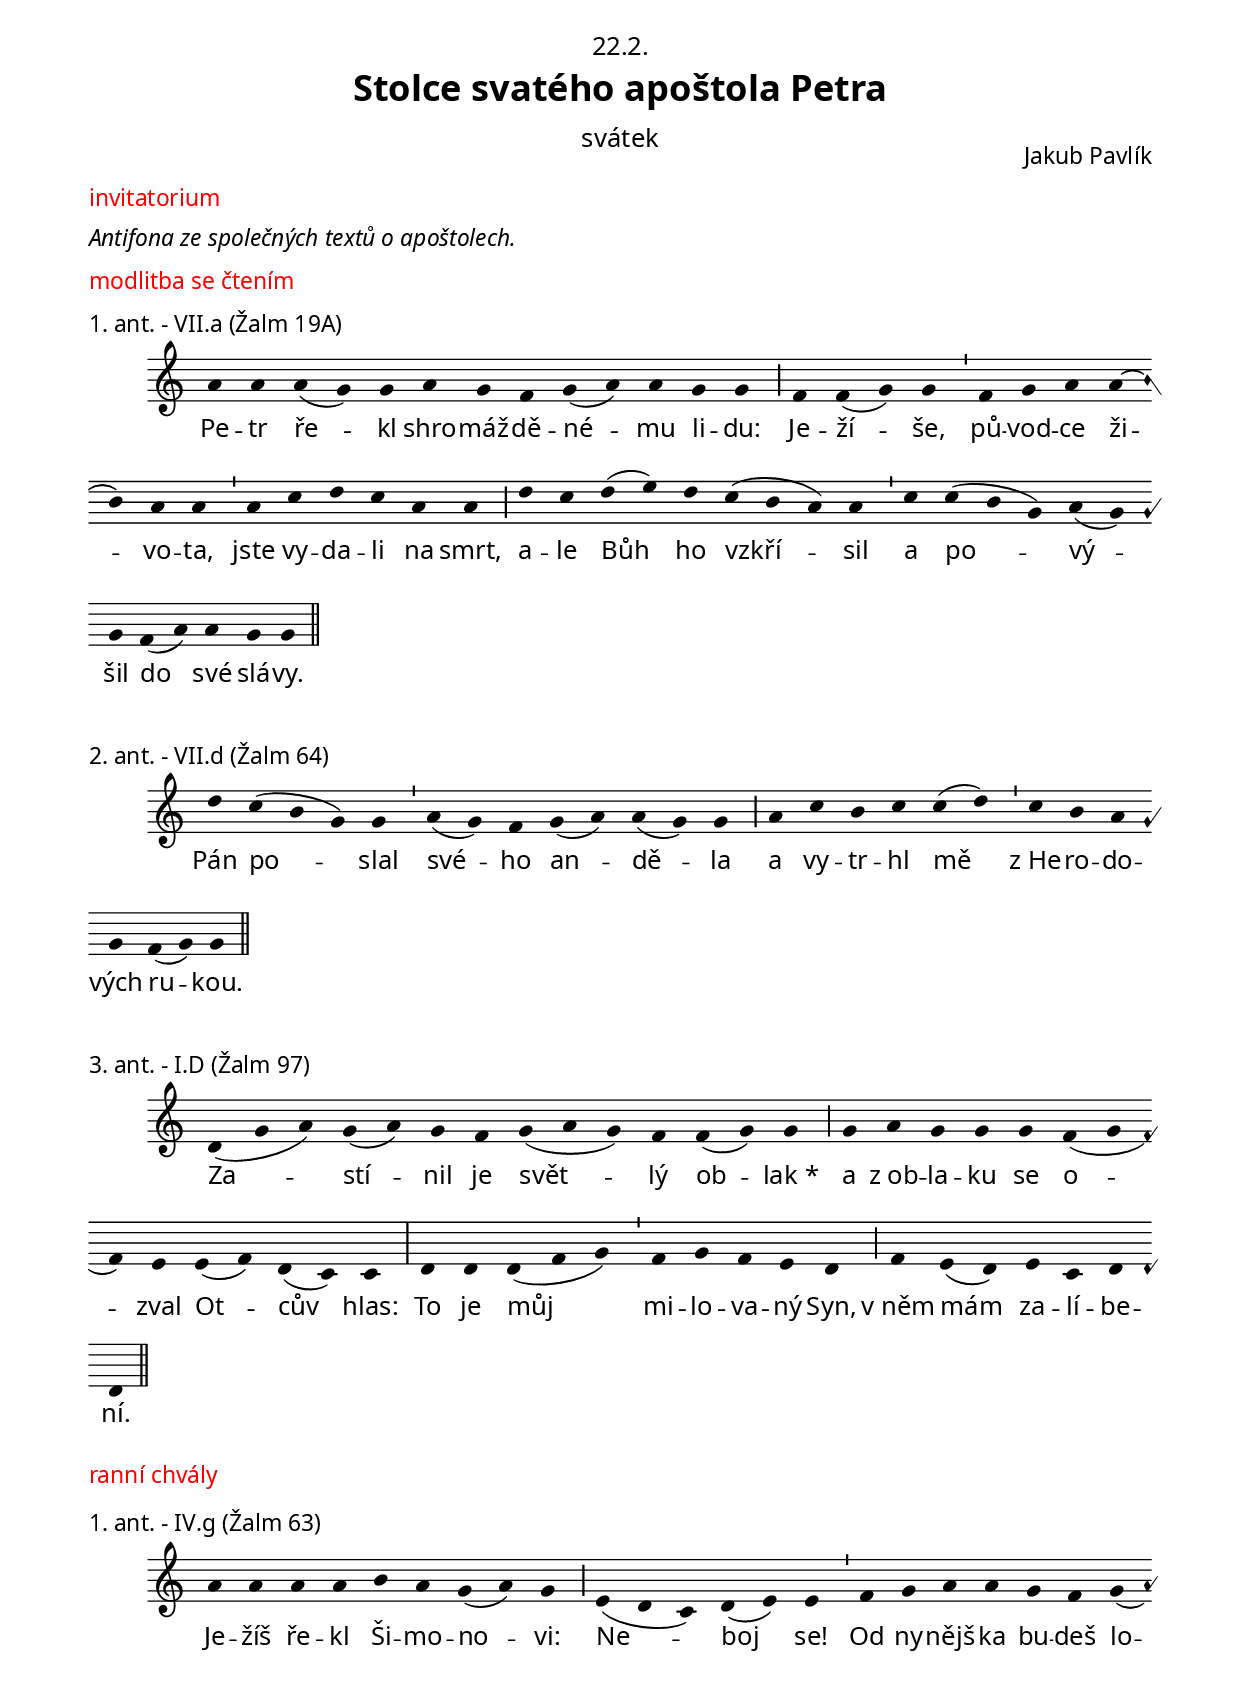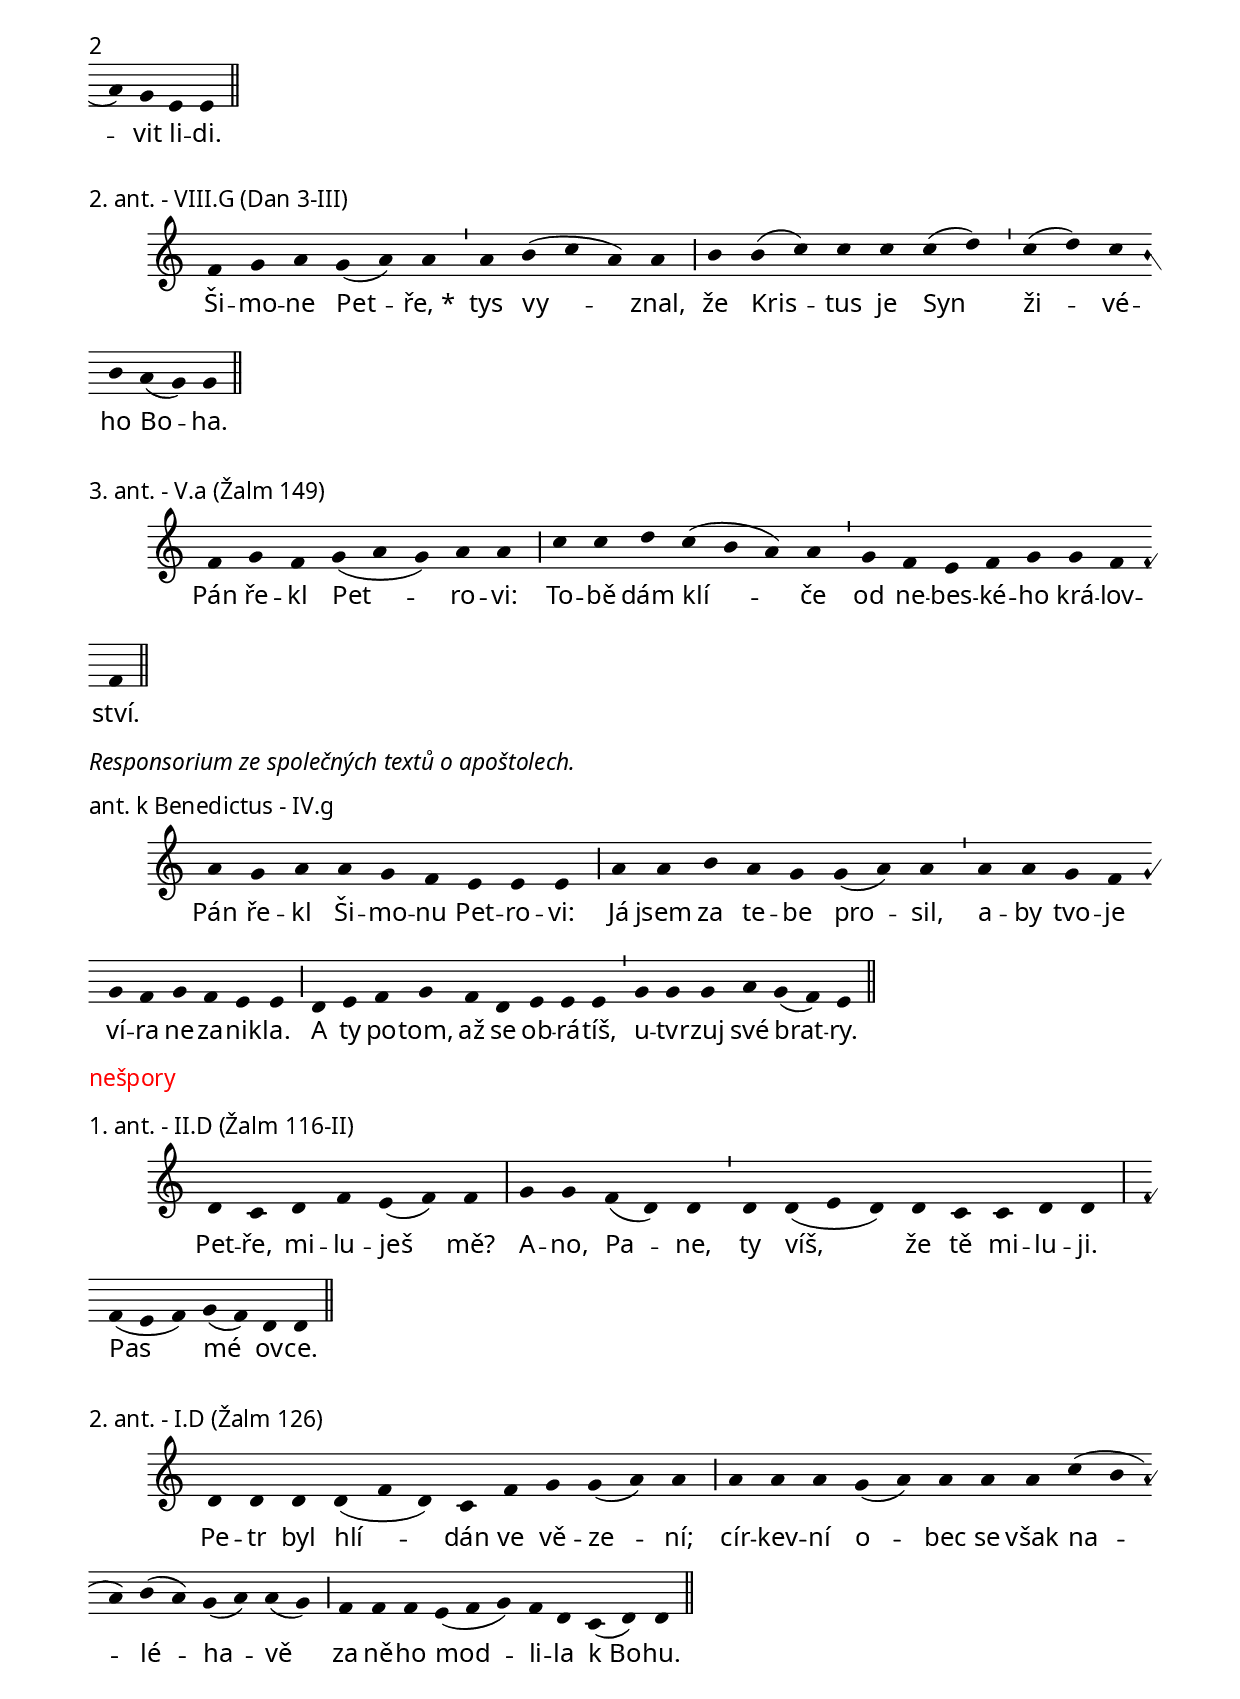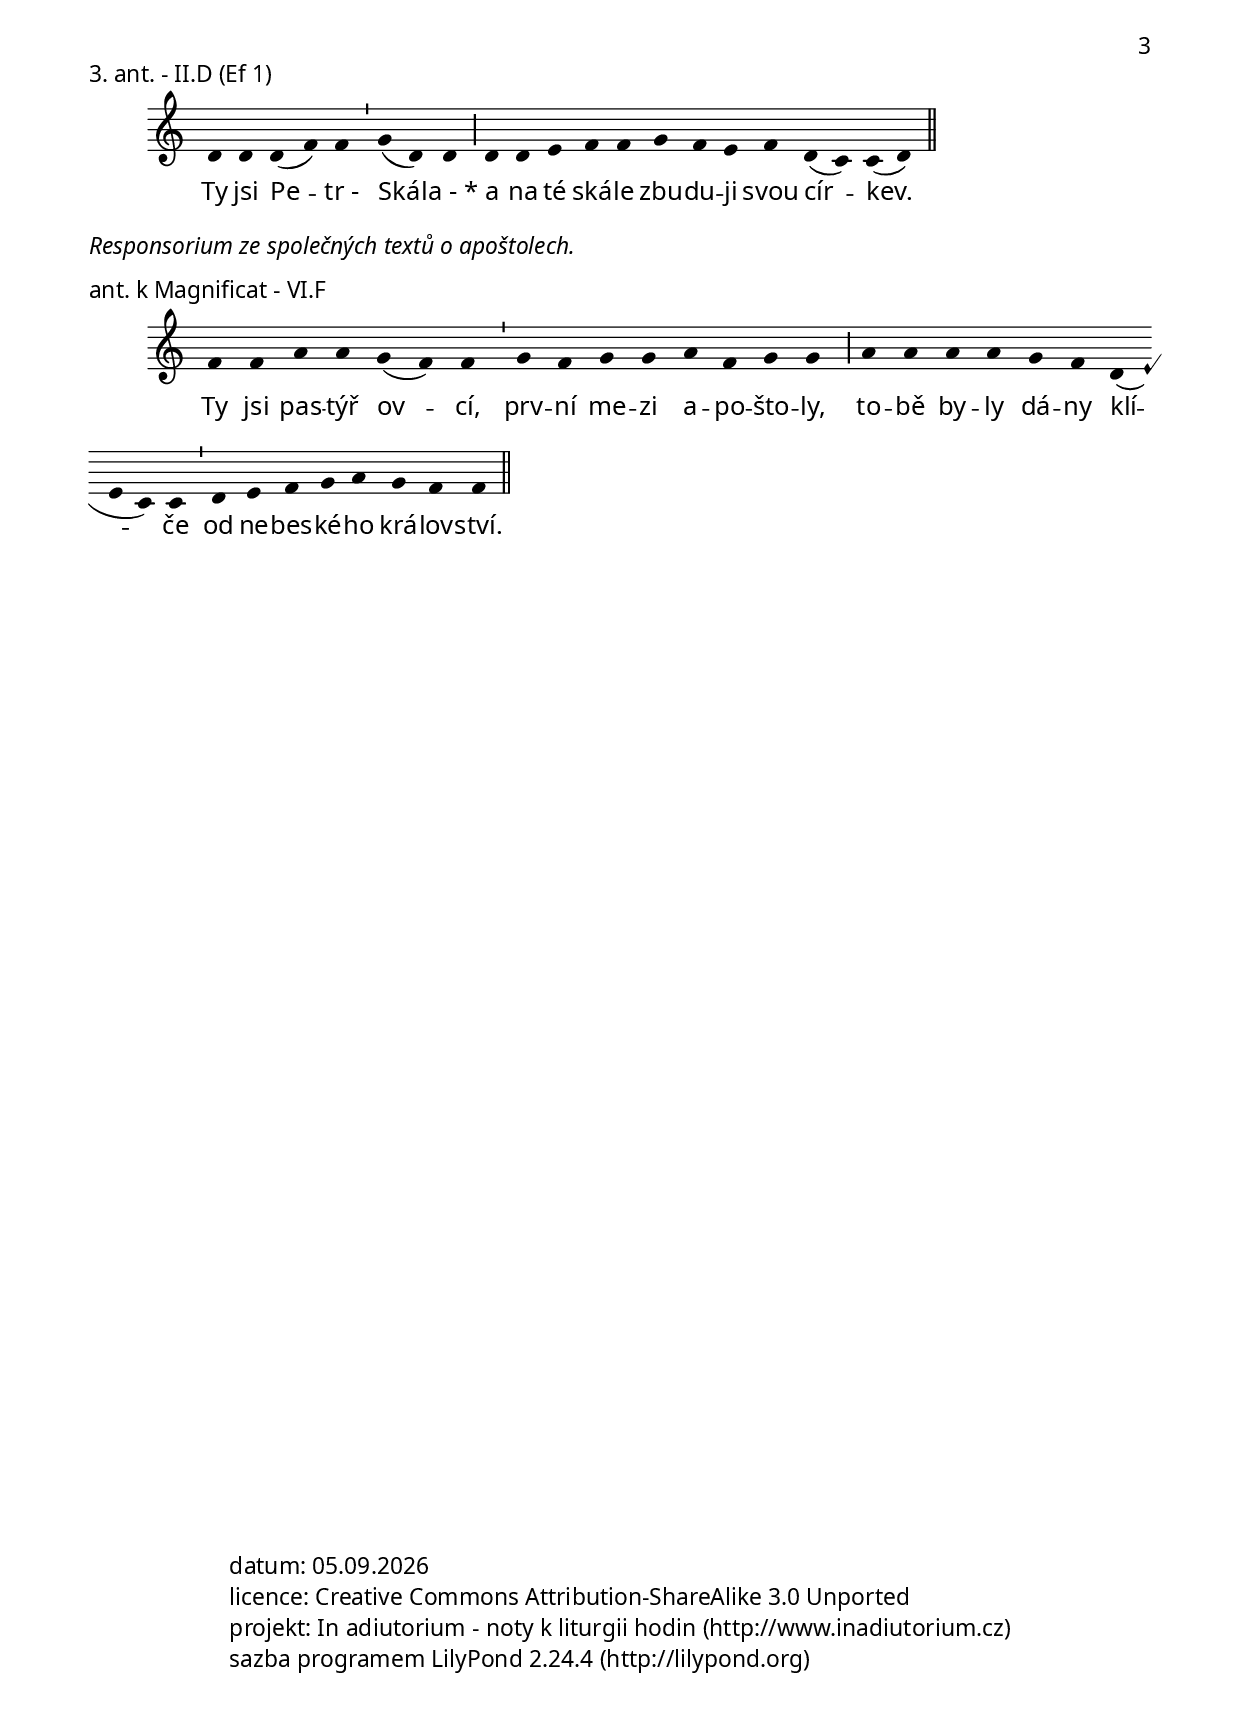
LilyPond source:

\version "2.16.0"

\include "../spolecne.ly"
\include "../dilyresponsorii.ly"

\header {
  title = \markup\titleSvatek 
            "Stolce svatého apoštola Petra" 
            svátek 
            22.2.
  composer = "Jakub Pavlík"
}

\markup {\nadpisHodinka {"invitatorium"}}

\markup\italic{Antifona ze společných textů o apoštolech.}

\markup {\nadpisHodinka {"modlitba se čtením"}}

\score {
  \relative c'' {
    \choralniRezim
    a4 a a( g) g a g f g( a) a g g \barMaior
    f f( g) g \barMin f g a a( b) a a \barMin
    a c d c a a \barMaior
    d c d( e) d c( b a) a \barMin
    c c( b g) a( g) g f( a) a g g \barFinalis
  }
  \addlyrics {
    Pe -- tr ře -- kl shro -- máž -- dě -- né -- mu li -- du:
    Je -- ží -- še, pů -- vod -- ce ži -- vo -- ta,
    jste vy -- da -- li na smrt,
    a -- le Bůh ho vzkří -- sil
    a po -- vý -- šil do své slá -- vy.
  }
  \header {
    quid = "1. ant."
    modus = "VII"
    differentia = "a" 
    psalmus = "Žalm 19A"
    id = ""
    piece = \markup {\sestavTitulek}
  }
}

% Po uvaze a pokusu nebyla jako zaklad pouzita antifona
% z oficia sv. Vavrince s podobne zacinajicim textem,
% protoze jeji bohata melodie se nezda byt s takto kratkym textem
% dobre smiritelna.
\score {
  \relative c'' {
    \choralniRezim
    d4 c( b g) g \barMin a( g) f g( a) a( g) g \barMaior
    a c b c c( d) \barMin c b a g f( g) g \barFinalis
  }
  \addlyrics {
    Pán po -- slal své -- ho an -- dě -- la
    a vy -- tr -- hl mě z_He -- ro -- do -- vých ru -- kou.
  }
  \header {
    quid = "2. ant."
    modus = "VII"
    differentia = "d" 
    psalmus = "Žalm 64"
    id = ""
    piece = \markup {\sestavTitulek}
  }
}

\score {
  \relative c' {
    \choralniRezim
    d4( g a) g( a) g f g( a g) f f( g) g \barMaior
    g a g g g f( g f) e e( f) d( c) c \barMax
    d d d( f g) \barMin f g f e d \barMaior
    f e( d) e c d d \barFinalis
  }
  \addlyrics {
    Za -- stí -- nil je svět -- lý ob -- lak_*
    a z_ob -- la -- ku se o -- zval Ot -- cův hlas:
    To je můj mi -- lo -- va -- ný Syn,
    v_něm mám za -- lí -- be -- ní.
  }
  \header {
    quid = "3. ant."
    modus = "I"
    differentia = "D" 
    psalmus = "Žalm 97"
    id = ""
    fial = "sanktoral/0806promenenipane.ly#2ne-a2"
    piece = \markup {\sestavTitulek}
  }
}

\markup {\nadpisHodinka {"ranní chvály"}}

\score {
  \relative c'' {
    \choralniRezim
    a4 a a a b a g( a) g \barMaior
    e( d c) d( e) e \barMin
    f g a a g f g( a) g e e \barFinalis
  }
  \addlyrics {
    Je -- žíš ře -- kl Ši -- mo -- no -- vi:
    Ne -- boj se!
    Od ny -- nějš -- ka bu -- deš lo -- vit li -- di.
  }
  \header {
    quid = "1. ant."
    modus = "IV"
    differentia = "g"
    psalmus = "Žalm 63"
    fial = "fial://antifony/mezidobi_nedeleC_02_10.ly#ne5c-ne2-mag"
    id = ""
    piece = \markup {\sestavTitulek}
  }
}

\score {
  \relative c' {
    \choralniRezim
    f4 g a g( a) a \barMin
    a b( c a) a \barMaior b b( c) c c c( d) \barMin c( d) c b a( g) g \barFinalis
  }
  \addlyrics {
    Ši -- mo -- ne Pet -- ře,_*
    tys vy -- znal, že Kris -- tus je Syn ži -- vé -- ho Bo -- ha.
  }
  \header {
    quid = "2. ant."
    modus = "VIII"
    differentia = "G" 
    psalmus = "Dan 3-III"
    fial = "fial://sanktoral/0629petraapavla.ly#1ne-a1"
    id = ""
    piece = \markup {\sestavTitulek}
  }
}

\score {
  \relative c' {
    \choralniRezim
    f4 g f g( a g) a a \barMaior
    c c d c( b a) a \barMin
    g f e f g g f f \barFinalis
  }
  \addlyrics {
    Pán ře -- kl Pet -- ro -- vi:
    To -- bě dám klí -- če
    od ne -- bes -- ké -- ho krá -- lov -- ství.
  }
  \header {
    quid = "3. ant."
    modus = "V"
    differentia = "a" 
    psalmus = "Žalm 149"
    id = ""
    piece = \markup {\sestavTitulek}
  }
}

\markup\italic{Responsorium ze společných textů o apoštolech.}

\score {
  \relative c'' {
    \choralniRezim
    a4 g a a g f e e e \barMaior
    a a b a g g( a) a \barMin
    a a g f g f g f e e \barMaior
    d e f g f d e e e \barMin
    g g g a g( f) e \barFinalis
  }
  \addlyrics {
    Pán ře -- kl Ši -- mo -- nu Pet -- ro -- vi:
    Já jsem za te -- be pro -- sil,
    a -- by tvo -- je ví -- ra ne -- za -- nik -- la.
    A ty po -- tom,  až se ob -- rá -- tíš,
    u -- tvr -- zuj své brat -- ry.
  }
  \header {
    quid = "ant. k Benedictus"
    modus = "IV"
    differentia = "g" 
    psalmus = ""
    id = ""
    fons = "kousek z: Petra a Pavla, 2. nesp., 1. a."
    piece = \markup {\sestavTitulekBezZalmu}
  }
}

\markup {\nadpisHodinka {"nešpory"}}

\score {
  \relative c' {
    \choralniRezim
    d4 c d f e( f) f \barMax
    g g f( d) d \barMin d d( e d) d c c d d \barMax
    f( e f) g( f) d d \barFinalis
  }
  \addlyrics {
    Pet -- ře, mi -- lu -- ješ mě?
    A -- no, Pa -- ne, ty víš, že tě mi -- lu -- ji.
    Pas 
    %mo -- je 
    mé ov -- ce.
  }
  \header {
    quid = "1. ant."
    modus = "II"
    differentia = "D" 
    psalmus = "Žalm 116-II"
    id = ""
    piece = \markup {\sestavTitulek}
  }
}

\score {
  \relative c' {
    \choralniRezim
    d4 d d d( f d) c f g g( a) a \barMaior
    a a a g( a) a a a \bar "" c( b a) b( a) g( a) a( g) \barMaior
    f f f e( f g) f d c( d) d \barFinalis
  }
  \addlyrics {
    Pe -- tr byl hlí -- dán ve vě -- ze -- ní;
    cír -- kev -- ní o -- bec se však na -- lé -- ha -- vě 
    za ně -- ho mod -- li -- la k_Bo -- hu. 
  }
  \header {
    quid = "2. ant."
    modus = "I"
    differentia = "D" 
    psalmus = "Žalm 126"
    id = ""
    piece = \markup {\sestavTitulek}
  }
}

\score {
  \relative c' {
    \choralniRezim
    d4 d d( f) f \barMin g( d) d \barMaior
    d d e f f g f e f d( c) c( d) \barFinalis
  }
  \addlyrics {
    Ty jsi Pe -- tr_- Ská -- la_-_*
    a na té ská -- le zbu -- du -- ji svou cír -- kev.
  }
  \header {
    quid = "3. ant."
    modus = "II"
    differentia = "D" 
    psalmus = "Ef 1"
    fial = "fial://sanktoral/0629petraapavla.ly#1ne-a2"
    id = ""
    piece = \markup {\sestavTitulek}
  }
}

\markup\italic{Responsorium ze společných textů o apoštolech.}

\score {
  \relative c' {
    \choralniRezim
    f4 f a a g( f) f \barMin
    g f g g a f g g \barMaior
    a a a a g f d( e c) c \barMin
    d e f g a g f f \barFinalis
  }
  \addlyrics {
    Ty jsi pas -- týř ov -- cí,
    prv -- ní me -- zi a -- po -- što -- ly,
    to -- bě by -- ly dá -- ny klí -- če
    od ne -- bes -- ké -- ho krá -- lov -- ství.
  }
  \header {
    quid = "ant. k Magnificat"
    modus = "VI"
    differentia = "F" 
    psalmus = ""
    id = ""
    piece = \markup {\sestavTitulekBezZalmu}
  }
}